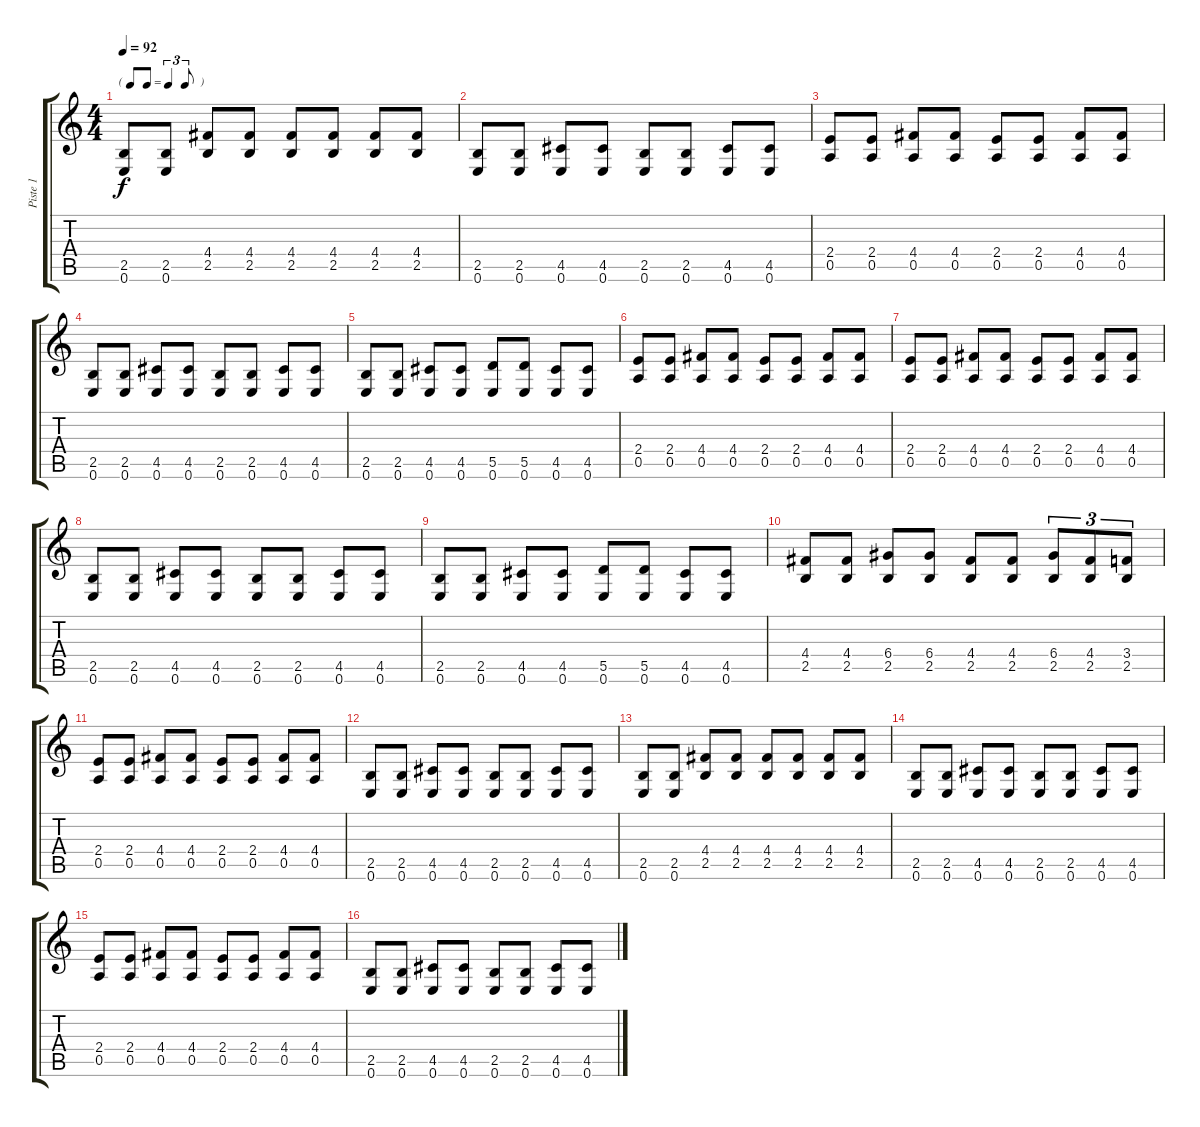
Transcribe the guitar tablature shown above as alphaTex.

\track ("Piste 1" "Piste 1") {instrument acousticguitarsteel}
\staff {score tabs}
\tuning (E4 B3 G3 D3 A2 E2) {hide}
\ts (4 4)
\tf triplet8th
\tempo 92
\clef g2
\ks c
(2.5 0.6).8{dy f} (2.5 0.6).8 (4.4 2.5).8 (4.4 2.5).8 (4.4 2.5).8 (4.4 2.5).8 (4.4 2.5).8 (4.4 2.5).8 |
(2.5 0.6).8 (2.5 0.6).8 (4.5 0.6).8 (4.5 0.6).8 (2.5 0.6).8 (2.5 0.6).8 (4.5 0.6).8 (4.5 0.6).8 |
(2.4 0.5).8 (2.4 0.5).8 (4.4 0.5).8 (4.4 0.5).8 (2.4 0.5).8 (2.4 0.5).8 (4.4 0.5).8 (4.4 0.5).8 |
(2.5 0.6).8 (2.5 0.6).8 (4.5 0.6).8 (4.5 0.6).8 (2.5 0.6).8 (2.5 0.6).8 (4.5 0.6).8 (4.5 0.6).8 |
(2.5 0.6).8 (2.5 0.6).8 (4.5 0.6).8 (4.5 0.6).8 (5.5 0.6).8 (5.5 0.6).8 (4.5 0.6).8 (4.5 0.6).8 |
(2.4 0.5).8 (2.4 0.5).8 (4.4 0.5).8 (4.4 0.5).8 (2.4 0.5).8 (2.4 0.5).8 (4.4 0.5).8 (4.4 0.5).8 |
(2.4 0.5).8 (2.4 0.5).8 (4.4 0.5).8 (4.4 0.5).8 (2.4 0.5).8 (2.4 0.5).8 (4.4 0.5).8 (4.4 0.5).8 |
(2.5 0.6).8 (2.5 0.6).8 (4.5 0.6).8 (4.5 0.6).8 (2.5 0.6).8 (2.5 0.6).8 (4.5 0.6).8 (4.5 0.6).8 |
(2.5 0.6).8 (2.5 0.6).8 (4.5 0.6).8 (4.5 0.6).8 (5.5 0.6).8 (5.5 0.6).8 (4.5 0.6).8 (4.5 0.6).8 |
(4.4 2.5).8 (4.4 2.5).8 (6.4 2.5).8 (6.4 2.5).8 (4.4 2.5).8 (4.4 2.5).8 (6.4 2.5).8{tu (3 2)} (4.4 2.5).8{tu (3 2)} (3.4 2.5).8{tu (3 2)} |
(2.4 0.5).8 (2.4 0.5).8 (4.4 0.5).8 (4.4 0.5).8 (2.4 0.5).8 (2.4 0.5).8 (4.4 0.5).8 (4.4 0.5).8 |
(2.5 0.6).8 (2.5 0.6).8 (4.5 0.6).8 (4.5 0.6).8 (2.5 0.6).8 (2.5 0.6).8 (4.5 0.6).8 (4.5 0.6).8 |
(2.5 0.6).8 (2.5 0.6).8 (4.4 2.5).8 (4.4 2.5).8 (4.4 2.5).8 (4.4 2.5).8 (4.4 2.5).8 (4.4 2.5).8 |
(2.5 0.6).8 (2.5 0.6).8 (4.5 0.6).8 (4.5 0.6).8 (2.5 0.6).8 (2.5 0.6).8 (4.5 0.6).8 (4.5 0.6).8 |
(2.4 0.5).8 (2.4 0.5).8 (4.4 0.5).8 (4.4 0.5).8 (2.4 0.5).8 (2.4 0.5).8 (4.4 0.5).8 (4.4 0.5).8 |
(2.5 0.6).8 (2.5 0.6).8 (4.5 0.6).8 (4.5 0.6).8 (2.5 0.6).8 (2.5 0.6).8 (4.5 0.6).8 (4.5 0.6).8
